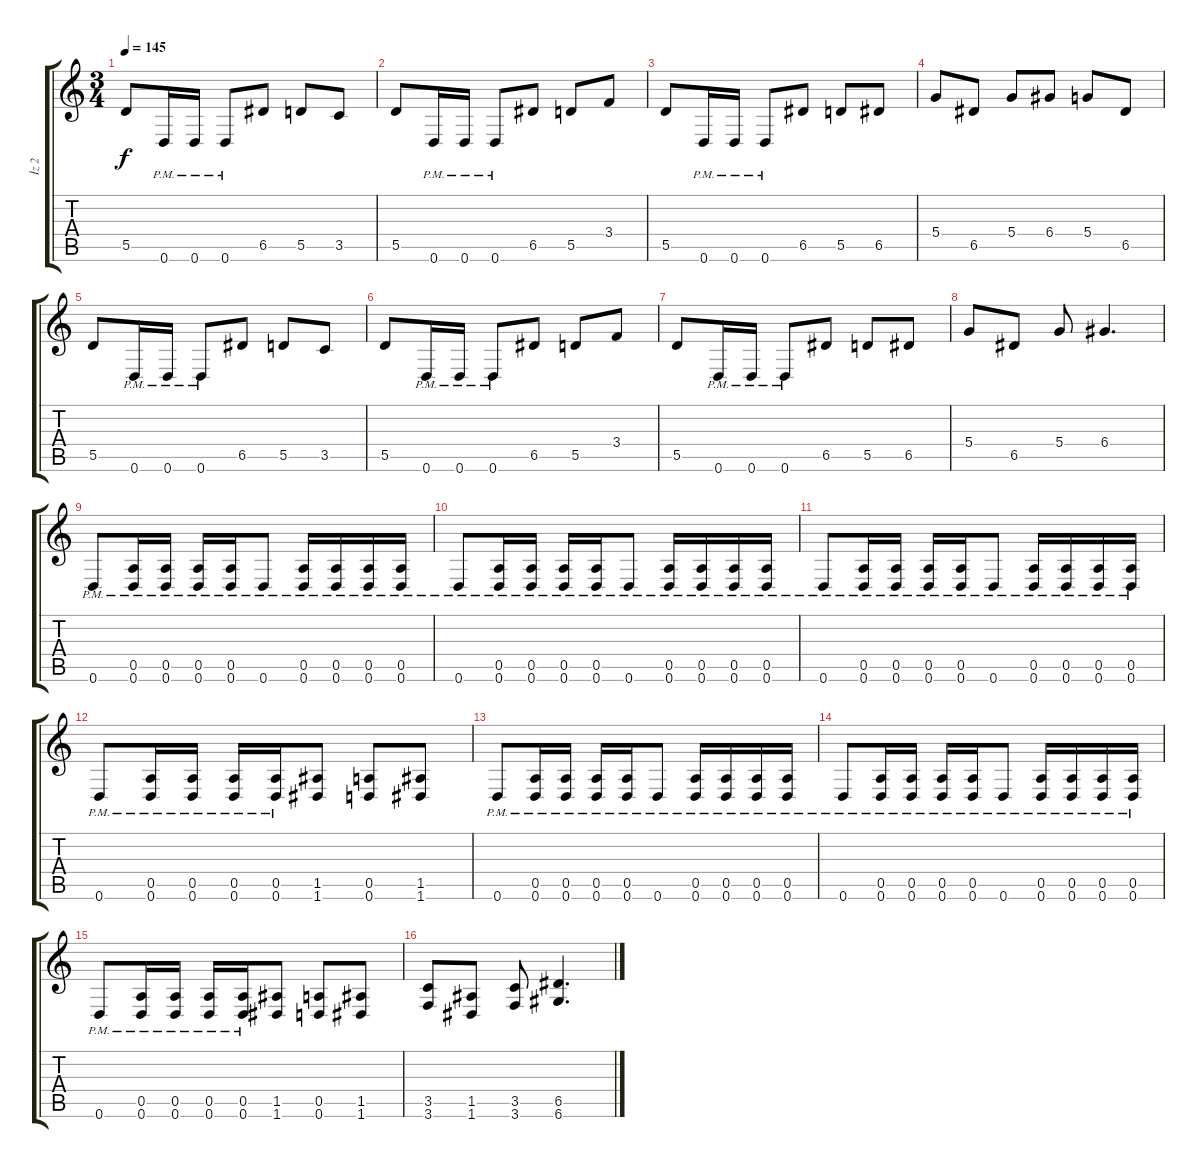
\track ("İz 2" "İz 2") {instrument distortionguitar}
\staff {score tabs}
\tuning (E4 B3 G3 D3 A2 D2) {hide}
\ts (3 4)
\tempo 145
\clef g2
\ks c
5.5.8{dy f} 0.6{pm}.16 0.6{pm}.16 0.6{pm}.8 6.5.8 5.5.8 3.5.8 |
5.5.8 0.6{pm}.16 0.6{pm}.16 0.6{pm}.8 6.5.8 5.5.8 3.4.8 |
5.5.8 0.6{pm}.16 0.6{pm}.16 0.6{pm}.8 6.5.8 5.5.8 6.5.8 |
5.4.8 6.5.8 5.4.8 6.4.8 5.4.8 6.5.8 |
5.5.8 0.6{pm}.16 0.6{pm}.16 0.6{pm}.8 6.5.8 5.5.8 3.5.8 |
5.5.8 0.6{pm}.16 0.6{pm}.16 0.6{pm}.8 6.5.8 5.5.8 3.4.8 |
5.5.8 0.6{pm}.16 0.6{pm}.16 0.6{pm}.8 6.5.8 5.5.8 6.5.8 |
5.4.8 6.5.8 5.4.8 6.4.4{d} |
0.6{pm}.8 (0.5{pm} 0.6).16 (0.5{pm} 0.6).16 (0.5{pm} 0.6).16 (0.5{pm} 0.6).16 0.6{pm}.8 (0.5{pm} 0.6).16 (0.5{pm} 0.6).16 (0.5{pm} 0.6).16 (0.5{pm} 0.6).16 |
0.6{pm}.8 (0.5{pm} 0.6).16 (0.5{pm} 0.6).16 (0.5{pm} 0.6).16 (0.5{pm} 0.6).16 0.6{pm}.8 (0.5{pm} 0.6).16 (0.5{pm} 0.6).16 (0.5{pm} 0.6).16 (0.5{pm} 0.6).16 |
0.6{pm}.8 (0.5{pm} 0.6).16 (0.5{pm} 0.6).16 (0.5{pm} 0.6).16 (0.5{pm} 0.6).16 0.6{pm}.8 (0.5{pm} 0.6).16 (0.5{pm} 0.6).16 (0.5{pm} 0.6).16 (0.5{pm} 0.6).16 |
0.6{pm}.8 (0.5{pm} 0.6).16 (0.5{pm} 0.6).16 (0.5{pm} 0.6).16 (0.5{pm} 0.6).16 (1.5 1.6).8 (0.5 0.6).8 (1.5 1.6).8 |
0.6{pm}.8 (0.5{pm} 0.6).16 (0.5{pm} 0.6).16 (0.5{pm} 0.6).16 (0.5{pm} 0.6).16 0.6{pm}.8 (0.5{pm} 0.6).16 (0.5{pm} 0.6).16 (0.5{pm} 0.6).16 (0.5{pm} 0.6).16 |
0.6{pm}.8 (0.5{pm} 0.6).16 (0.5{pm} 0.6).16 (0.5{pm} 0.6).16 (0.5{pm} 0.6).16 0.6{pm}.8 (0.5{pm} 0.6).16 (0.5{pm} 0.6).16 (0.5{pm} 0.6).16 (0.5{pm} 0.6).16 |
0.6{pm}.8 (0.5{pm} 0.6).16 (0.5{pm} 0.6).16 (0.5{pm} 0.6).16 (0.5{pm} 0.6).16 (1.5 1.6).8 (0.5 0.6).8 (1.5 1.6).8 |
(3.5 3.6).8 (1.5 1.6).8 (3.5 3.6).8 (6.5 6.6).4{d}
